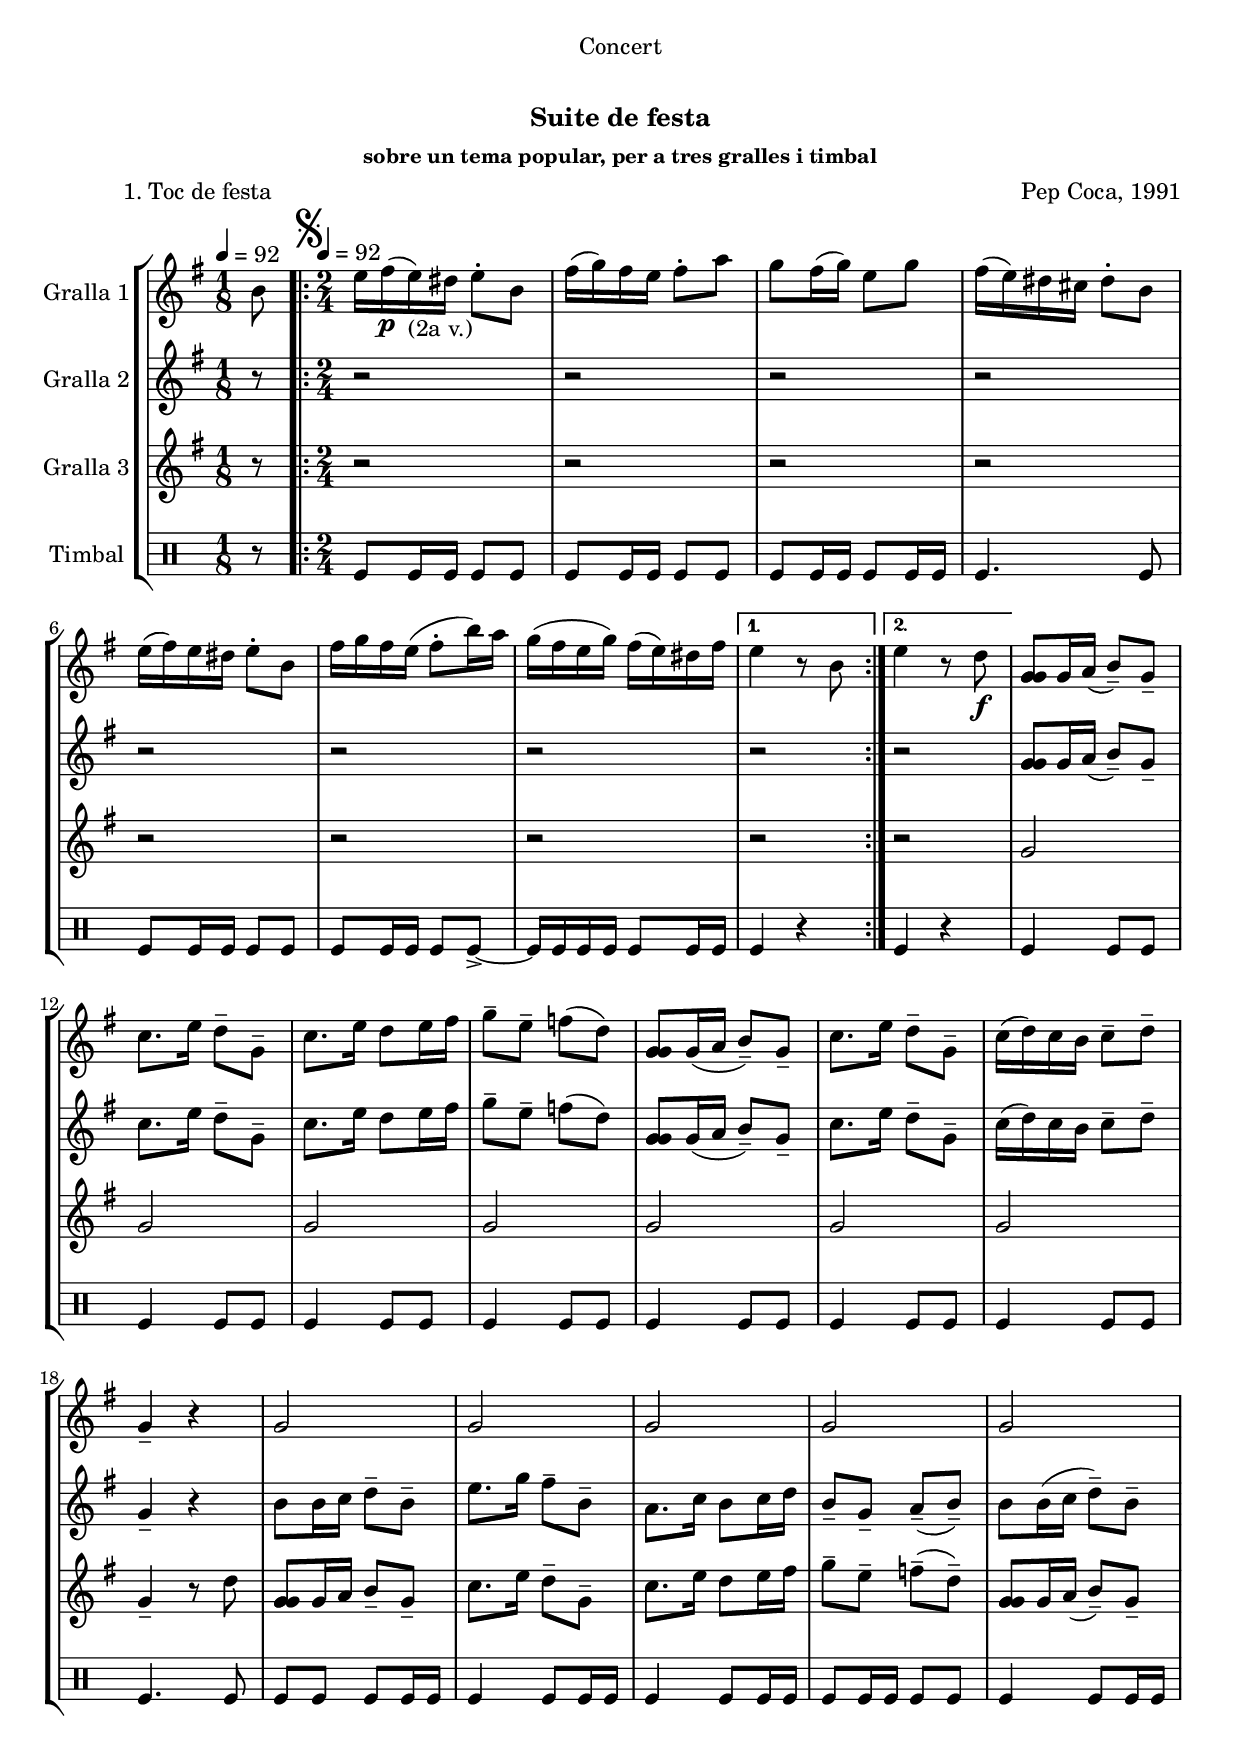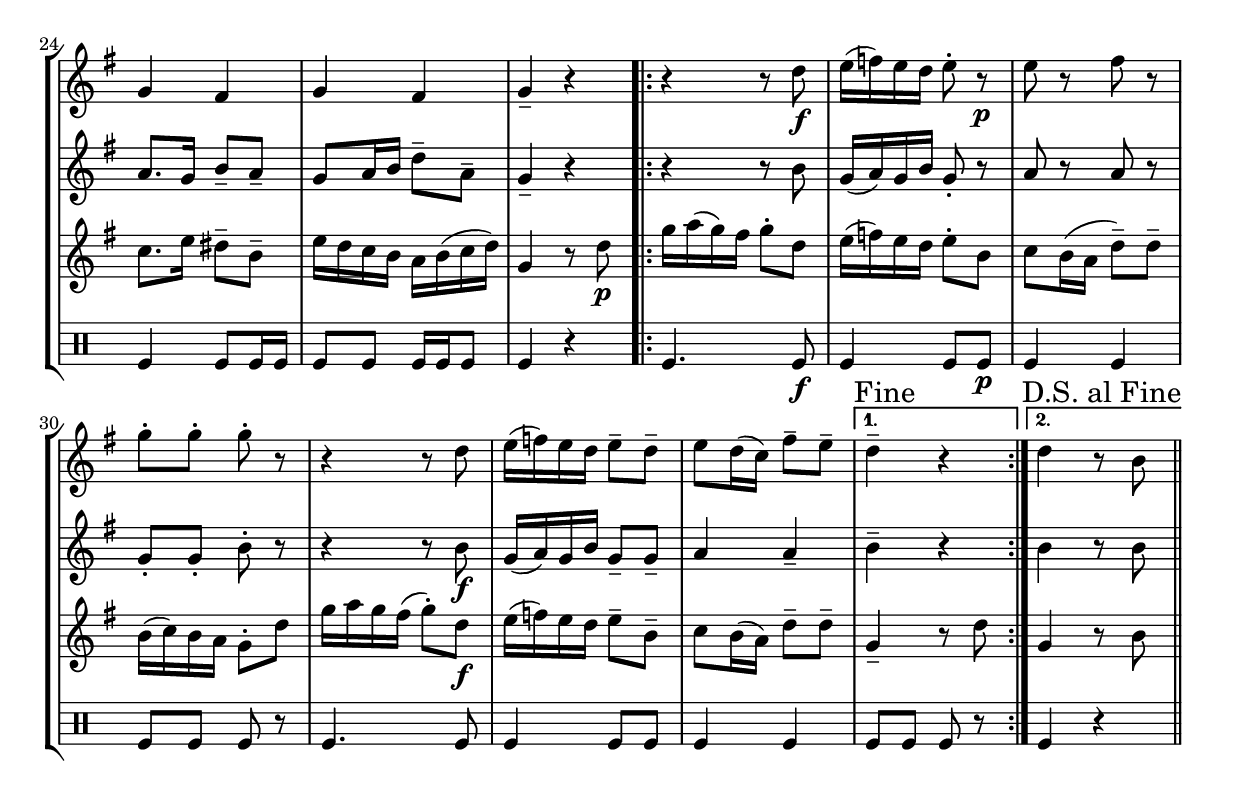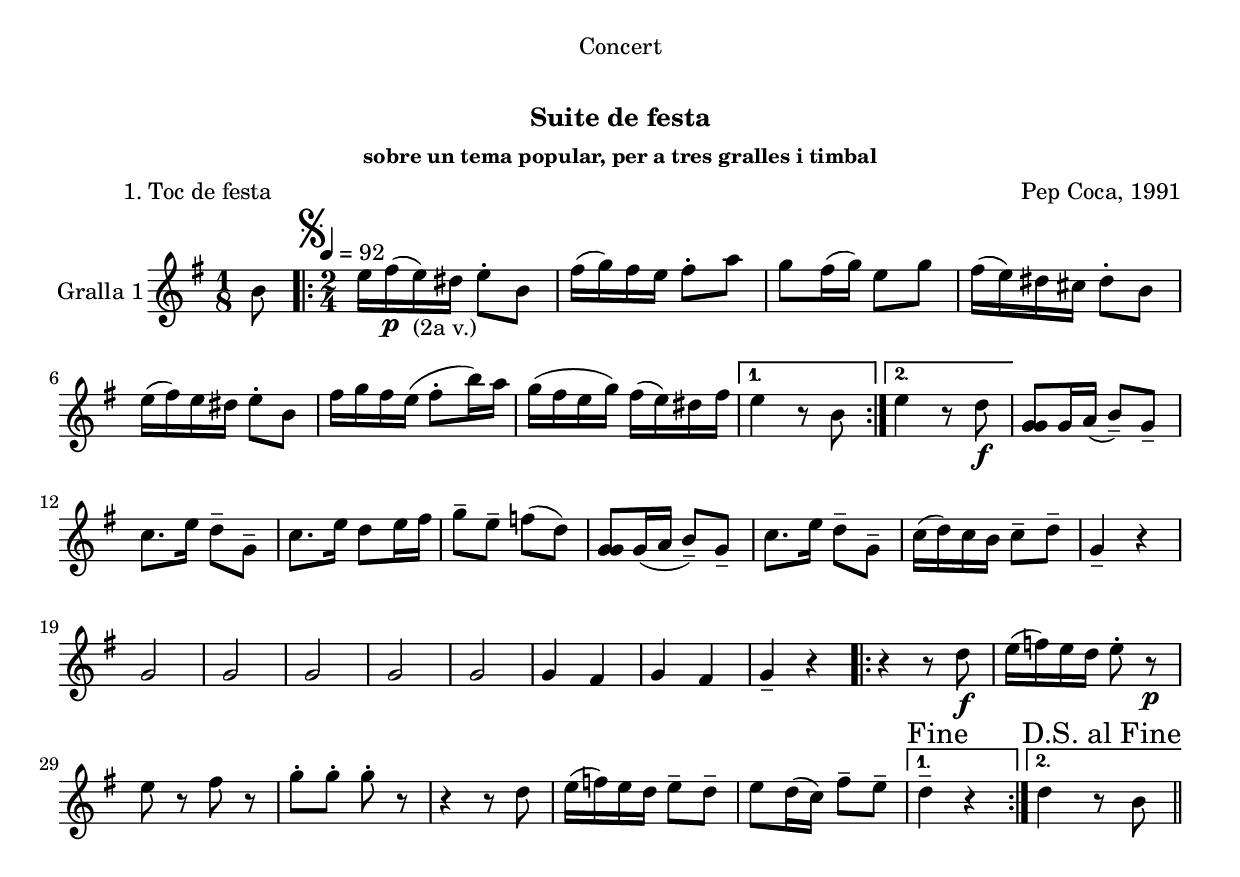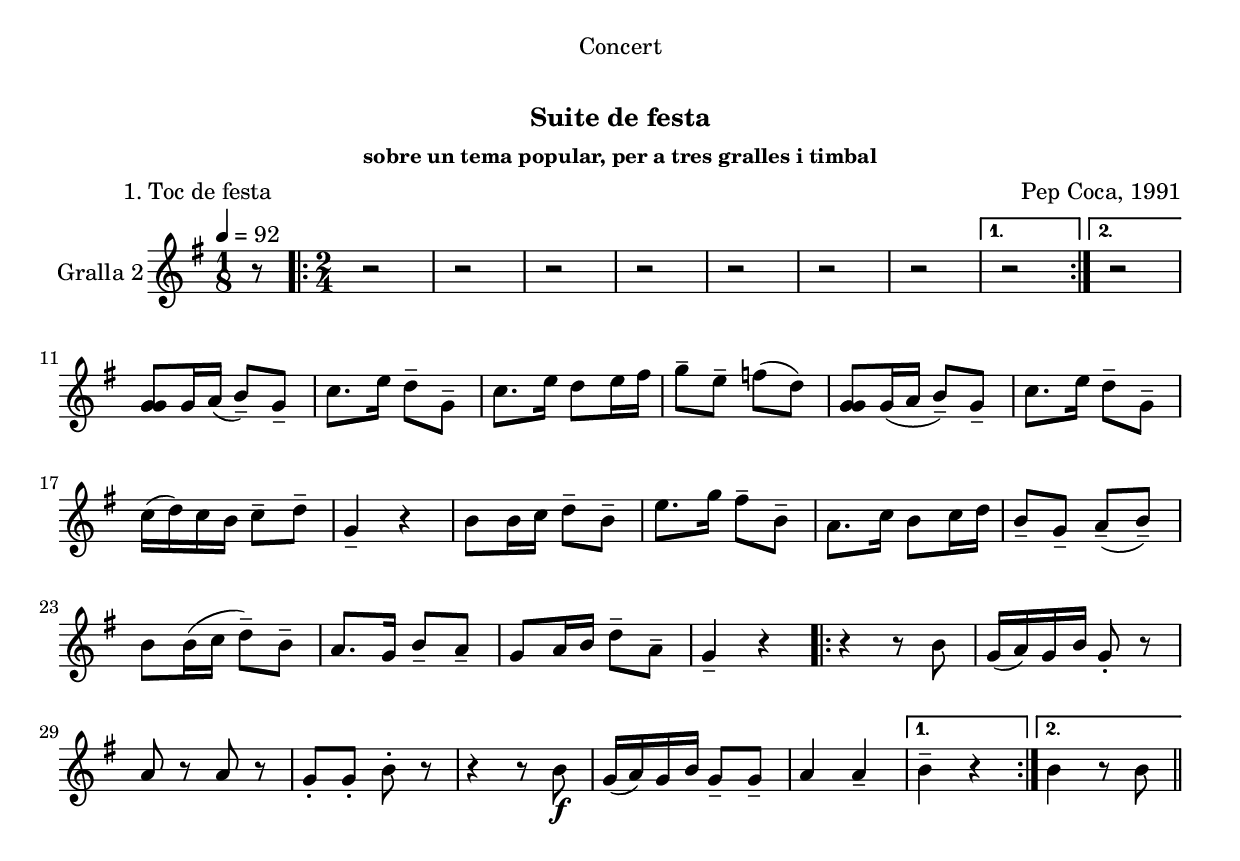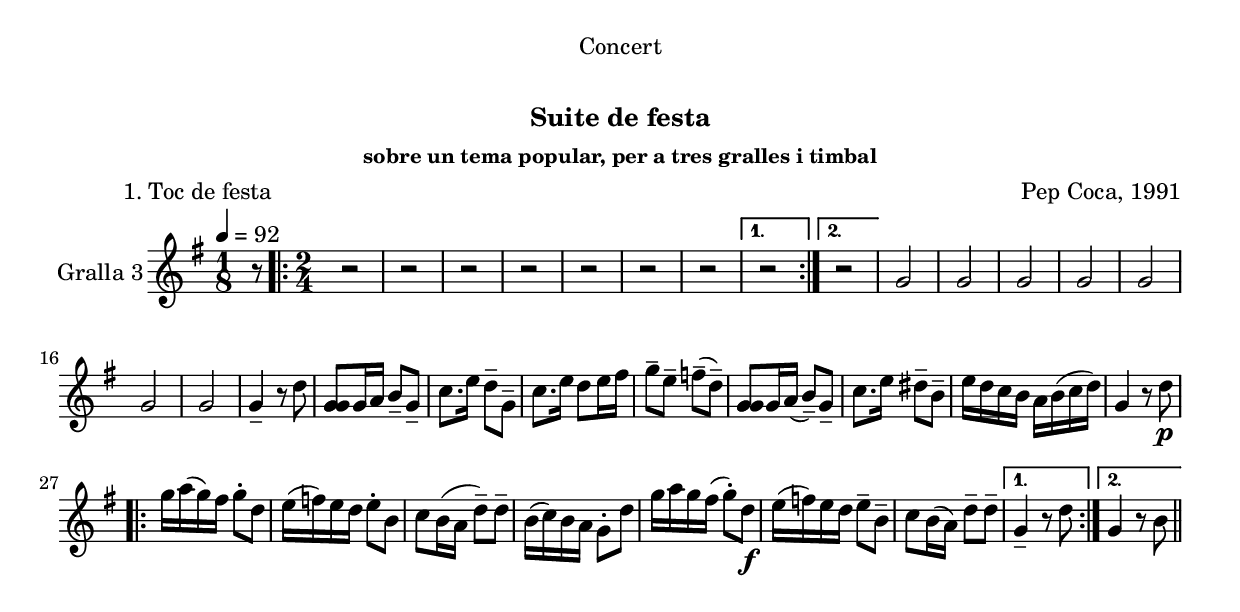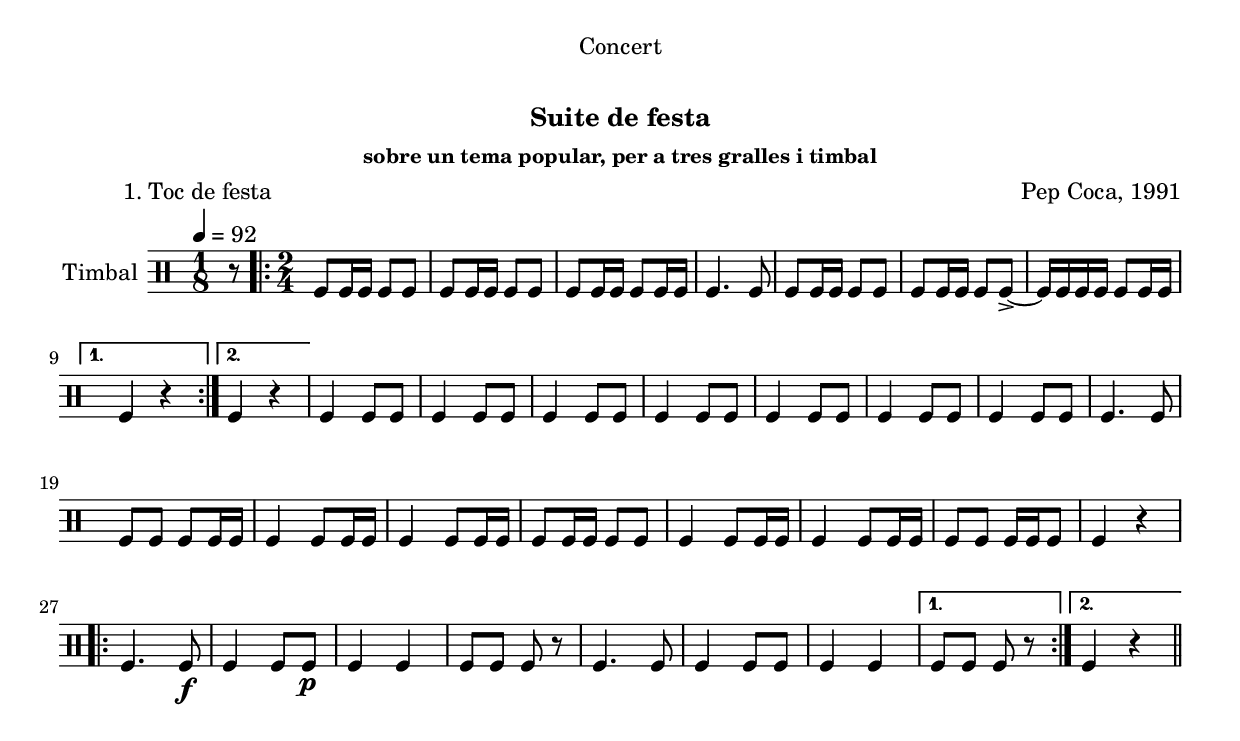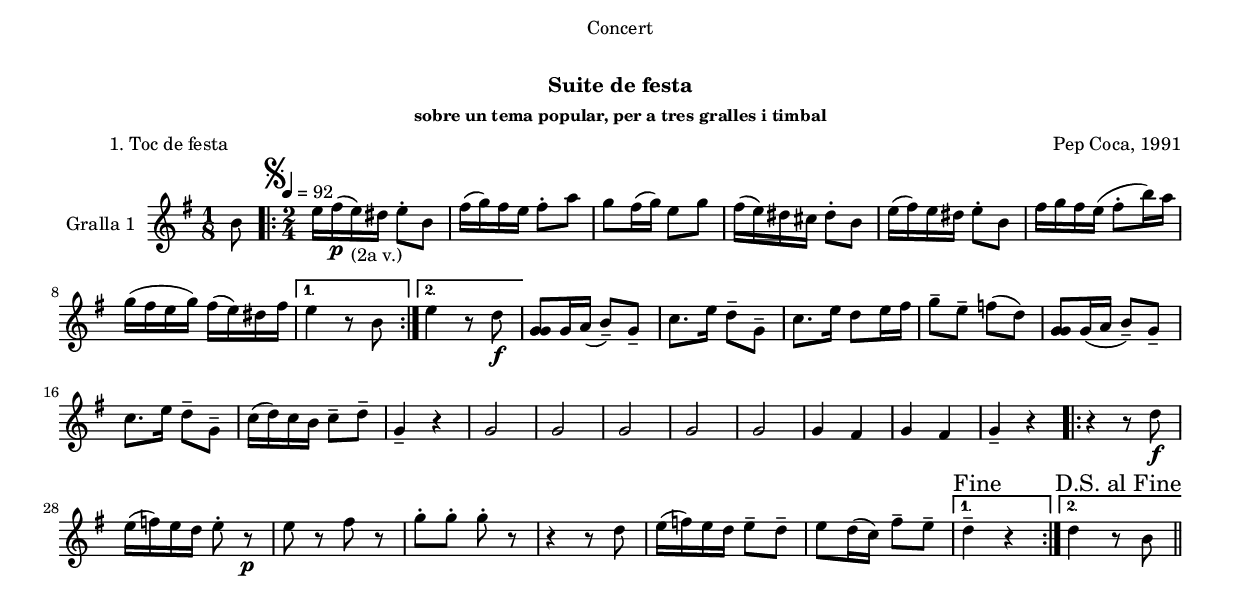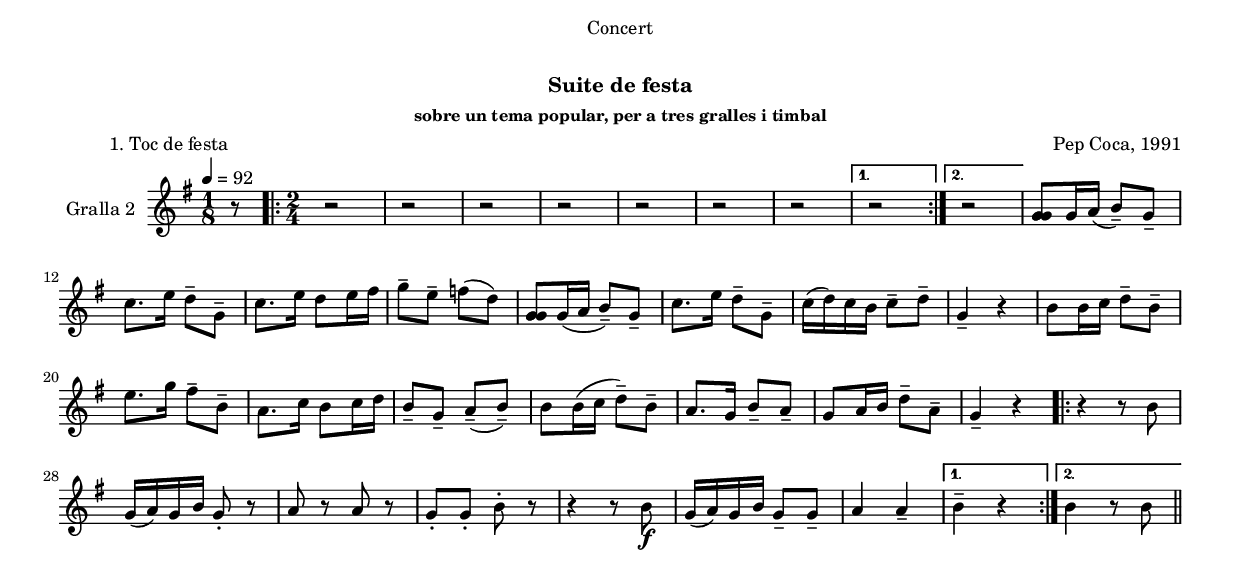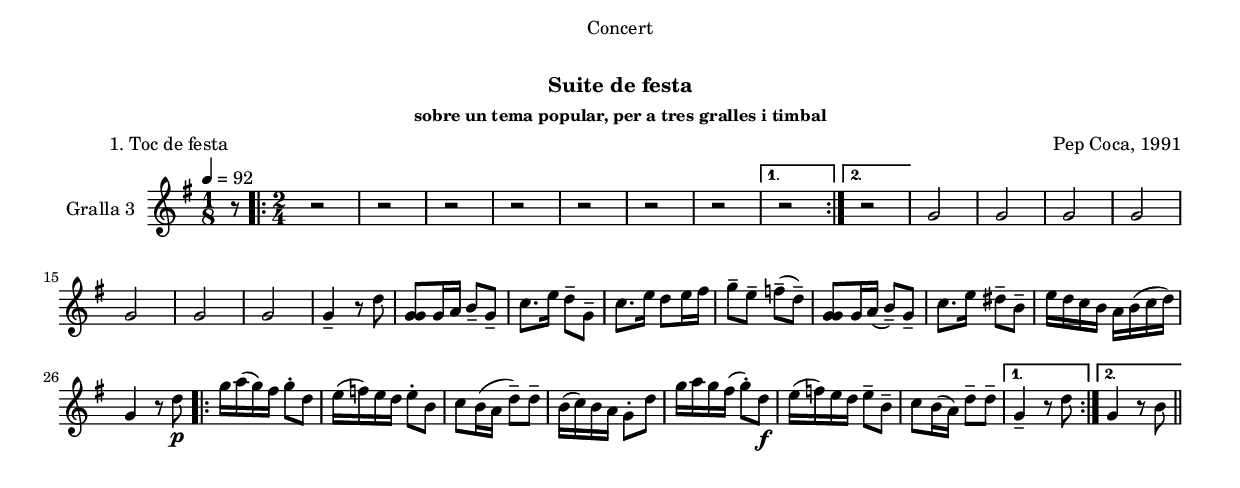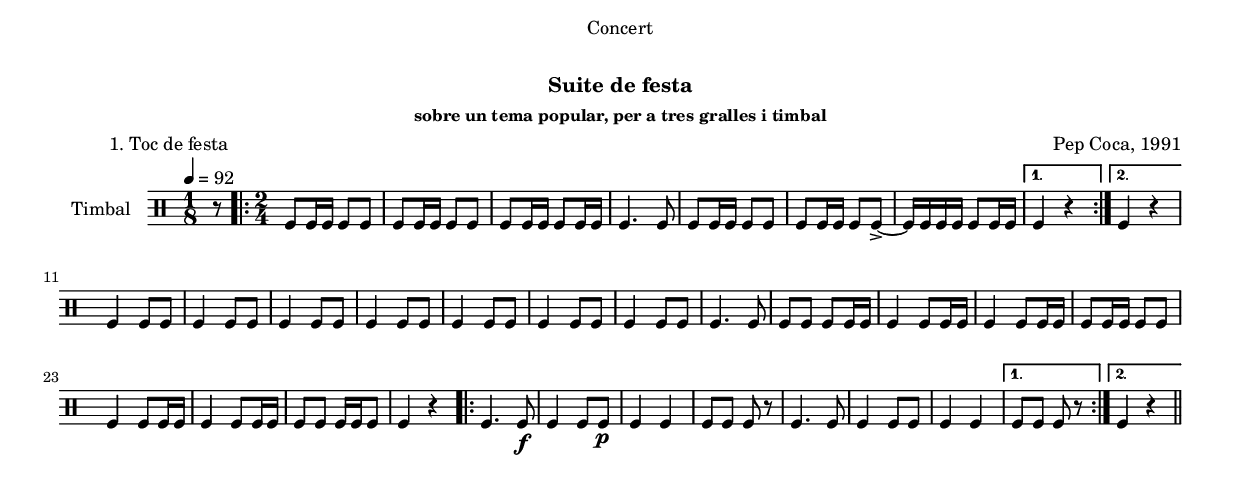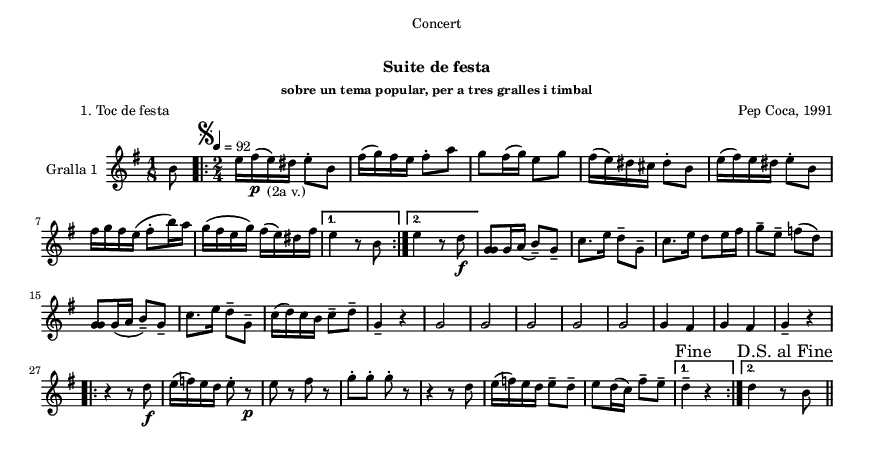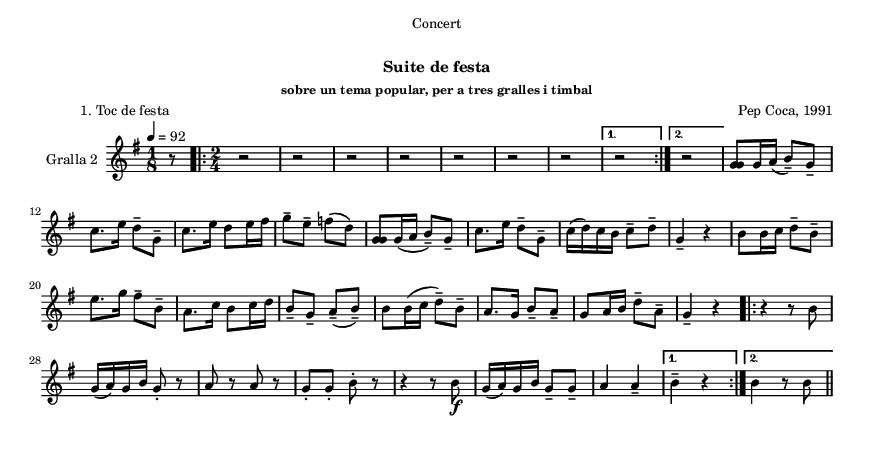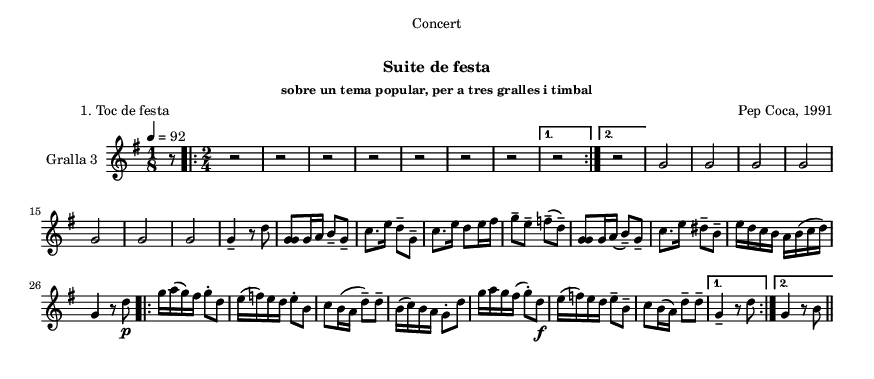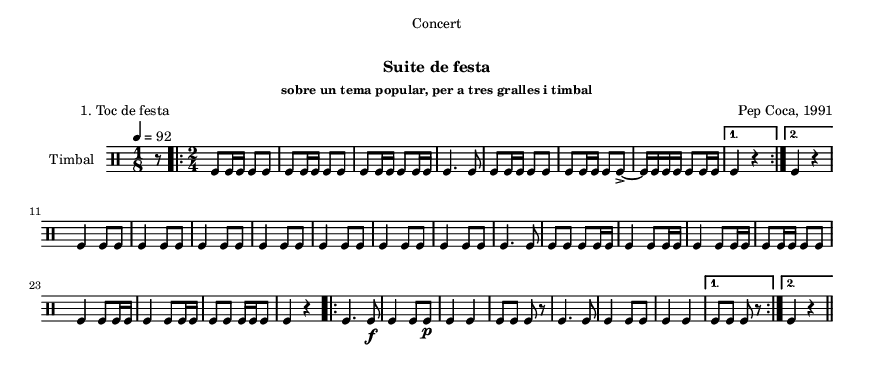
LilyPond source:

\version "2.16.0"

\header {
  dedication="Concert"
  title="   "
  subtitle="Suite de festa"
  subsubtitle="sobre un tema popular, per a tres gralles i timbal"
  poet="          1. Toc de festa"
  meter=""
  piece=""
  composer="Pep Coca, 1991"
  arranger=""
  opus=""
  instrument=""
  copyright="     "
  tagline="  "
}

liniaroAa =
\relative b'
{
  \clef treble
  \key g \major
  \time 1/8
  b8 \tempo 4 = 92  |
  \time 2/4   \repeat volta 2 { \mark \markup {\musicglyph #"scripts.segno"} e16 fis ( \p e ) _"(2a v.)" dis e8-. b  |
  fis'16 ( g ) fis e fis8-. a  |
  g8 fis16 ( g ) e8 g  |
  %05
  fis16 ( e ) dis cis dis8-. b  |
  e16 ( fis ) e dis e8-. b  |
  fis'16 g fis e ( fis8-. b16 ) a  |
  g16 ( fis e g ) fis ( e ) dis fis }
  \alternative { { e4 r8 b }
  %10
  { e4 r8 d \f } }
  <g, g g>8 g16 a ( b8-- ) g--  |
  c8. e16 d8-- g,--  |
  c8. e16 d8 e16 fis  |
  g8-- e-- f ( d )  |
  %15
  <g, g g>8 g16 ( a b8-- ) g--  |
  c8. e16 d8-- g,--  |
  c16 ( d ) c b c8-- d--  |
  g,4-- r  |
  g2  |
  %20
  g2  |
  g2  |
  g2  |
  g2  |
  g4 fis  |
  %25
  g4 fis  |
  g4-- r  |
  \repeat volta 2 { r4 r8 d' \f  |
  e16 ( f ) e d e8-. r \p  |
  e8 r fis r  |
  %30
  g8-. g-. g-. r  |
  r4 r8 d  |
  e16 ( f ) e d e8-- d--  |
  e8 d16 ( c ) fis8-- e-- }
  \alternative { { \mark "Fine" d4-- r }
  %35
  { \mark "D.S. al Fine" d4 r8 b } } \bar "||"
}

liniaroAb =
\relative g'
{
  \tempo 4 = 92
  \clef treble
  \key g \major
  \time 1/8
  r8  |
  \time 2/4   \repeat volta 2 { r2  |
  r2  |
  r2  |
  %05
  r2  |
  r2  |
  r2  |
  r2 }
  \alternative { { r2 }
  %10
  { r2 } }
  <g g g>8 g16 a ( b8-- ) g--  |
  c8. e16 d8-- g,--  |
  c8. e16 d8 e16 fis  |
  g8-- e-- f ( d )  |
  %15
  <g, g g>8 g16 ( a b8-- ) g--  |
  c8. e16 d8-- g,--  |
  c16 ( d ) c b c8-- d--  |
  g,4-- r  |
  b8 b16 c d8-- b-- |
  %20
  e8. g16 fis8-- b,--  |
  a8. c16 b8 c16 d  |
  b8-- g-- a-- ( b-- )  |
  b8 b16 ( c d8-- ) b--  |
  a8. g16 b8-- a--  |
  %25
  g8 a16 b d8-- a--  |
  g4-- r  |
  \repeat volta 2 { r4 r8 b  |
  g16 ( a ) g b g8-. r  |
  a8 r a r  |
  %30
  g8-. g-. b-. r  |
  r4 r8 b \f  |
  g16 ( a ) g b g8-- g--  |
  a4 a-- }
  \alternative { { b4-- r }
  %35
  { b4 r8 b } } \bar "||"
}

liniaroAc =
\relative g'
{
  \tempo 4 = 92
  \clef treble
  \key g \major
  \time 1/8
  r8  |
  \time 2/4   \repeat volta 2 { r2  |
  r2  |
  r2  |
  %05
  r2  |
  r2  |
  r2  |
  r2 }
  \alternative { { r2 }
  %10
  { r2 } }
  g2  |
  g2  |
  g2  |
  g2  |
  %15
  g2  |
  g2  |
  g2  |
  g4-- r8 d'  |
  <g, g g>8 g16 a b8-- g-- |
  %20
  c8. e16 d8-- g,--  |
  c8. e16 d8 e16 fis  |
  g8-- e-- f-- ( d-- )  |
  <g, g g>8 g16 a ( b8-- ) g--  |
  c8. e16 dis8-- b--  |
  %25
  e16 d c b a b ( c d )  |
  g,4 r8 d' \p  |
  \repeat volta 2 { g16 a ( g ) fis g8-. d  |
  e16 ( f ) e d e8-. b  |
  c8 b16 ( a d8-- ) d--  |
  %30
  b16 ( c ) b a g8-. d'  |
  g16 a g fis ( g8-. ) d \f  |
  e16 ( f ) e d e8-- b--  |
  c8 b16 ( a ) d8-- d-- }
  \alternative { { g,4-- r8 d' }
  %35
  { g,4 r8 b } } \bar "||"
}

liniaroAd =
\drummode
{
  \tempo 4 = 92
  \time 1/8
  r8  |
  \time 2/4   \repeat volta 2 { tomfl8 tomfl16 tomfl tomfl8 tomfl  |
  tomfl8 tomfl16 tomfl tomfl8 tomfl  |
  tomfl8 tomfl16 tomfl tomfl8 tomfl16 tomfl  |
  %05
  tomfl4. tomfl8  |
  tomfl8 tomfl16 tomfl tomfl8 tomfl  |
  tomfl8 tomfl16 tomfl tomfl8 tomfl-> ~  |
  tomfl16 tomfl tomfl tomfl tomfl8 tomfl16 tomfl }
  \alternative { { tomfl4 r }
  %10
  { tomfl4 r } }
  tomfl4 tomfl8 tomfl  |
  tomfl4 tomfl8 tomfl  |
  tomfl4 tomfl8 tomfl  |
  tomfl4 tomfl8 tomfl  |
  %15
  tomfl4 tomfl8 tomfl  |
  tomfl4 tomfl8 tomfl  |
  tomfl4 tomfl8 tomfl  |
  tomfl4. tomfl8  |
  tomfl8 tomfl tomfl tomfl16 tomfl  |
  %20
  tomfl4 tomfl8 tomfl16 tomfl  |
  tomfl4 tomfl8 tomfl16 tomfl  |
  tomfl8 tomfl16 tomfl tomfl8 tomfl  |
  tomfl4 tomfl8 tomfl16 tomfl  |
  tomfl4 tomfl8 tomfl16 tomfl  |
  %25
  tomfl8 tomfl tomfl16 tomfl tomfl8  |
  tomfl4 r  |
  \repeat volta 2 { tomfl4. tomfl8 \f  |
  tomfl4 tomfl8 tomfl \p  |
  tomfl4 tomfl  |
  %30
  tomfl8 tomfl tomfl r  |
  tomfl4. tomfl8  |
  tomfl4 tomfl8 tomfl  |
  tomfl4 tomfl }
  \alternative { { tomfl8 tomfl tomfl r }
  %35
  { tomfl4 r } } \bar "||"
}

\book {

\paper {
  print-page-number = false
  #(set-paper-size "a4")
  #(layout-set-staff-size 20)
}

\bookpart {
  \score {
    \new StaffGroup {
      \override Score.RehearsalMark #'self-alignment-X = #LEFT
      <<
        \new Staff \with {instrumentName = #"Gralla 1" } \liniaroAa
        \new Staff \with {instrumentName = #"Gralla 2" } \liniaroAb
        \new Staff \with {instrumentName = #"Gralla 3" } \liniaroAc
        \new DrumStaff \with {instrumentName = #"Timbal" } \liniaroAd
      >>
    }
    \layout {}
  }\score { \unfoldRepeats
    \new StaffGroup {
      \override Score.RehearsalMark #'self-alignment-X = #LEFT
      <<
        \new Staff \with {instrumentName = #"Gralla 1" } \liniaroAa
        \new Staff \with {instrumentName = #"Gralla 2" } \liniaroAb
        \new Staff \with {instrumentName = #"Gralla 3" } \liniaroAc
        \new DrumStaff \with {instrumentName = #"Timbal" } \liniaroAd
      >>
    }
    \midi {}
  }
}

\bookpart {
  \header {}
  \score {
    \new StaffGroup {
      \override Score.RehearsalMark #'self-alignment-X = #LEFT
      <<
        \new Staff \with {instrumentName = #"Gralla 1" } \liniaroAa
      >>
    }
    \layout {}
  }\score { \unfoldRepeats
    \new StaffGroup {
      \override Score.RehearsalMark #'self-alignment-X = #LEFT
      <<
        \new Staff \with {instrumentName = #"Gralla 1" } \liniaroAa
      >>
    }
    \midi {}
  }
}

\bookpart {
  \header {}
  \score {
    \new StaffGroup {
      \override Score.RehearsalMark #'self-alignment-X = #LEFT
      <<
        \new Staff \with {instrumentName = #"Gralla 2" } \liniaroAb
      >>
    }
    \layout {}
  }\score { \unfoldRepeats
    \new StaffGroup {
      \override Score.RehearsalMark #'self-alignment-X = #LEFT
      <<
        \new Staff \with {instrumentName = #"Gralla 2" } \liniaroAb
      >>
    }
    \midi {}
  }
}

\bookpart {
  \header {}
  \score {
    \new StaffGroup {
      \override Score.RehearsalMark #'self-alignment-X = #LEFT
      <<
        \new Staff \with {instrumentName = #"Gralla 3" } \liniaroAc
      >>
    }
    \layout {}
  }\score { \unfoldRepeats
    \new StaffGroup {
      \override Score.RehearsalMark #'self-alignment-X = #LEFT
      <<
        \new Staff \with {instrumentName = #"Gralla 3" } \liniaroAc
      >>
    }
    \midi {}
  }
}

\bookpart {
  \header {}
  \score {
    \new StaffGroup {
      \override Score.RehearsalMark #'self-alignment-X = #LEFT
      <<
        \new DrumStaff \with {instrumentName = #"Timbal" } \liniaroAd
      >>
    }
    \layout {}
  }\score { \unfoldRepeats
    \new StaffGroup {
      \override Score.RehearsalMark #'self-alignment-X = #LEFT
      <<
        \new DrumStaff \with {instrumentName = #"Timbal" } \liniaroAd
      >>
    }
    \midi {}
  }
}

}

\book {

\paper {
  print-page-number = false
  #(set-paper-size "a5landscape")
  #(layout-set-staff-size 16)
  #(define output-suffix "a5")
}

\bookpart {
  \header {}
  \score {
    \new StaffGroup {
      \override Score.RehearsalMark #'self-alignment-X = #LEFT
      <<
        \new Staff \with {instrumentName = #"Gralla 1" } \liniaroAa
      >>
    }
    \layout {}
  }
}

\bookpart {
  \header {}
  \score {
    \new StaffGroup {
      \override Score.RehearsalMark #'self-alignment-X = #LEFT
      <<
        \new Staff \with {instrumentName = #"Gralla 2" } \liniaroAb
      >>
    }
    \layout {}
  }
}

\bookpart {
  \header {}
  \score {
    \new StaffGroup {
      \override Score.RehearsalMark #'self-alignment-X = #LEFT
      <<
        \new Staff \with {instrumentName = #"Gralla 3" } \liniaroAc
      >>
    }
    \layout {}
  }
}

\bookpart {
  \header {}
  \score {
    \new StaffGroup {
      \override Score.RehearsalMark #'self-alignment-X = #LEFT
      <<
        \new DrumStaff \with {instrumentName = #"Timbal" } \liniaroAd
      >>
    }
    \layout {}
  }
}

}

\book {

\paper {
  print-page-number = false
  #(set-paper-size "a6landscape")
  #(layout-set-staff-size 12)
  #(define output-suffix "a6")
}

\bookpart {
  \header {}
  \score {
    \new StaffGroup {
      \override Score.RehearsalMark #'self-alignment-X = #LEFT
      <<
        \new Staff \with {instrumentName = #"Gralla 1" } \liniaroAa
      >>
    }
    \layout {}
  }
}

\bookpart {
  \header {}
  \score {
    \new StaffGroup {
      \override Score.RehearsalMark #'self-alignment-X = #LEFT
      <<
        \new Staff \with {instrumentName = #"Gralla 2" } \liniaroAb
      >>
    }
    \layout {}
  }
}

\bookpart {
  \header {}
  \score {
    \new StaffGroup {
      \override Score.RehearsalMark #'self-alignment-X = #LEFT
      <<
        \new Staff \with {instrumentName = #"Gralla 3" } \liniaroAc
      >>
    }
    \layout {}
  }
}

\bookpart {
  \header {}
  \score {
    \new StaffGroup {
      \override Score.RehearsalMark #'self-alignment-X = #LEFT
      <<
        \new DrumStaff \with {instrumentName = #"Timbal" } \liniaroAd
      >>
    }
    \layout {}
  }
}

}

